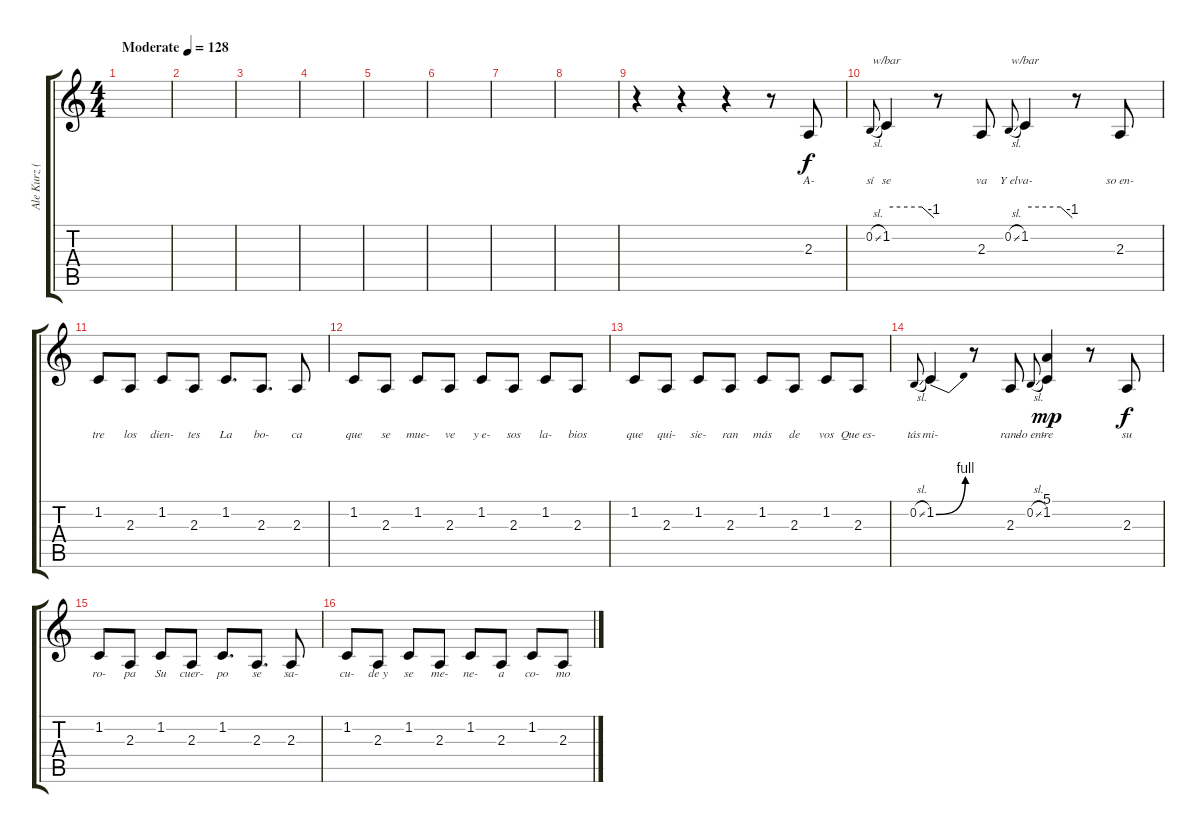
\track ("Ale Kurz (Voz)" "Ale Kurz (") {instrument tenorsax}
\staff {score tabs}
\tuning (E4 B3 G3 D3 A2 E2) {hide}
\ts (4 4)
\tempo (128 "Moderate")
\clef g2
\ks c
|
|
|
|
|
|
|
|
r.4 r.4 r.4 r.8 2.3.8{lyrics (0 "A-") lyrics (1 "") lyrics (2 "") lyrics (3 "") lyrics (4 "")} |
0.2{sl}.8{lyrics (0 "sí") lyrics (1 "") lyrics (2 "") lyrics (3 "") lyrics (4 "") gr onbeat} 1.2.4{tbe (custom default 0 0 45 0 60 -4) lyrics (0 "se") lyrics (1 "") lyrics (2 "") lyrics (3 "") lyrics (4 "")} r.8 2.3.8{lyrics (0 "va") lyrics (1 "") lyrics (2 "") lyrics (3 "") lyrics (4 "")} 0.2{sl}.8{lyrics (0 "Y el") lyrics (1 "") lyrics (2 "") lyrics (3 "") lyrics (4 "") gr onbeat} 1.2.4{tbe (custom default 0 0 45 0 60 -4) lyrics (0 "va-") lyrics (1 "") lyrics (2 "") lyrics (3 "") lyrics (4 "")} r.8 2.3.8{lyrics (0 "so en-") lyrics (1 "") lyrics (2 "") lyrics (3 "") lyrics (4 "")} |
1.2.8{lyrics (0 "tre") lyrics (1 "") lyrics (2 "") lyrics (3 "") lyrics (4 "")} 2.3.8{lyrics (0 "los") lyrics (1 "") lyrics (2 "") lyrics (3 "") lyrics (4 "")} 1.2.8{lyrics (0 "dien-") lyrics (1 "") lyrics (2 "") lyrics (3 "") lyrics (4 "")} 2.3.8{lyrics (0 "tes") lyrics (1 "") lyrics (2 "") lyrics (3 "") lyrics (4 "")} 1.2.8{d lyrics (0 "La") lyrics (1 "") lyrics (2 "") lyrics (3 "") lyrics (4 "")} 2.3.8{d lyrics (0 "bo-") lyrics (1 "") lyrics (2 "") lyrics (3 "") lyrics (4 "")} 2.3.8{lyrics (0 "ca") lyrics (1 "") lyrics (2 "") lyrics (3 "") lyrics (4 "")} |
1.2.8{lyrics (0 "que") lyrics (1 "") lyrics (2 "") lyrics (3 "") lyrics (4 "")} 2.3.8{lyrics (0 "se") lyrics (1 "") lyrics (2 "") lyrics (3 "") lyrics (4 "")} 1.2.8{lyrics (0 "mue-") lyrics (1 "") lyrics (2 "") lyrics (3 "") lyrics (4 "")} 2.3.8{lyrics (0 "ve") lyrics (1 "") lyrics (2 "") lyrics (3 "") lyrics (4 "")} 1.2.8{lyrics (0 "y e-") lyrics (1 "") lyrics (2 "") lyrics (3 "") lyrics (4 "")} 2.3.8{lyrics (0 "sos") lyrics (1 "") lyrics (2 "") lyrics (3 "") lyrics (4 "")} 1.2.8{lyrics (0 "la-") lyrics (1 "") lyrics (2 "") lyrics (3 "") lyrics (4 "")} 2.3.8{lyrics (0 "bios") lyrics (1 "") lyrics (2 "") lyrics (3 "") lyrics (4 "")} |
1.2.8{lyrics (0 "que") lyrics (1 "") lyrics (2 "") lyrics (3 "") lyrics (4 "")} 2.3.8{lyrics (0 "qui-") lyrics (1 "") lyrics (2 "") lyrics (3 "") lyrics (4 "")} 1.2.8{lyrics (0 "sie-") lyrics (1 "") lyrics (2 "") lyrics (3 "") lyrics (4 "")} 2.3.8{lyrics (0 "ran") lyrics (1 "") lyrics (2 "") lyrics (3 "") lyrics (4 "")} 1.2.8{lyrics (0 "más") lyrics (1 "") lyrics (2 "") lyrics (3 "") lyrics (4 "")} 2.3.8{lyrics (0 "de") lyrics (1 "") lyrics (2 "") lyrics (3 "") lyrics (4 "")} 1.2.8{lyrics (0 "vos") lyrics (1 "") lyrics (2 "") lyrics (3 "") lyrics (4 "")} 2.3.8{lyrics (0 "Que es-") lyrics (1 "") lyrics (2 "") lyrics (3 "") lyrics (4 "")} |
0.2{sl}.8{lyrics (0 "tás") lyrics (1 "") lyrics (2 "") lyrics (3 "") lyrics (4 "") gr onbeat} 1.2{be (bend 0 0 60 4)}.4{lyrics (0 "mi-") lyrics (1 "") lyrics (2 "") lyrics (3 "") lyrics (4 "")} r.8 2.3.8{lyrics (0 "ran-") lyrics (1 "") lyrics (2 "") lyrics (3 "") lyrics (4 "")} 0.2{sl}.8{lyrics (0 "do en-") lyrics (1 "") lyrics (2 "") lyrics (3 "") lyrics (4 "") gr onbeat} (5.1 1.2).4{lyrics (0 "tre") lyrics (1 "") lyrics (2 "") lyrics (3 "") lyrics (4 "") dy mp} r.8 2.3.8{lyrics (0 "su") lyrics (1 "") lyrics (2 "") lyrics (3 "") lyrics (4 "") dy f} |
1.2.8{lyrics (0 "ro-") lyrics (1 "") lyrics (2 "") lyrics (3 "") lyrics (4 "")} 2.3.8{lyrics (0 "pa") lyrics (1 "") lyrics (2 "") lyrics (3 "") lyrics (4 "")} 1.2.8{lyrics (0 "Su") lyrics (1 "") lyrics (2 "") lyrics (3 "") lyrics (4 "")} 2.3.8{lyrics (0 "cuer-") lyrics (1 "") lyrics (2 "") lyrics (3 "") lyrics (4 "")} 1.2.8{d lyrics (0 "po") lyrics (1 "") lyrics (2 "") lyrics (3 "") lyrics (4 "")} 2.3.8{d lyrics (0 "se") lyrics (1 "") lyrics (2 "") lyrics (3 "") lyrics (4 "")} 2.3.8{lyrics (0 "sa-") lyrics (1 "") lyrics (2 "") lyrics (3 "") lyrics (4 "")} |
1.2.8{lyrics (0 "cu-") lyrics (1 "") lyrics (2 "") lyrics (3 "") lyrics (4 "")} 2.3.8{lyrics (0 "de y") lyrics (1 "") lyrics (2 "") lyrics (3 "") lyrics (4 "")} 1.2.8{lyrics (0 "se") lyrics (1 "") lyrics (2 "") lyrics (3 "") lyrics (4 "")} 2.3.8{lyrics (0 "me-") lyrics (1 "") lyrics (2 "") lyrics (3 "") lyrics (4 "")} 1.2.8{lyrics (0 "ne-") lyrics (1 "") lyrics (2 "") lyrics (3 "") lyrics (4 "")} 2.3.8{lyrics (0 "a") lyrics (1 "") lyrics (2 "") lyrics (3 "") lyrics (4 "")} 1.2.8{lyrics (0 "co-") lyrics (1 "") lyrics (2 "") lyrics (3 "") lyrics (4 "")} 2.3.8{lyrics (0 "mo") lyrics (1 "") lyrics (2 "") lyrics (3 "") lyrics (4 "")}
